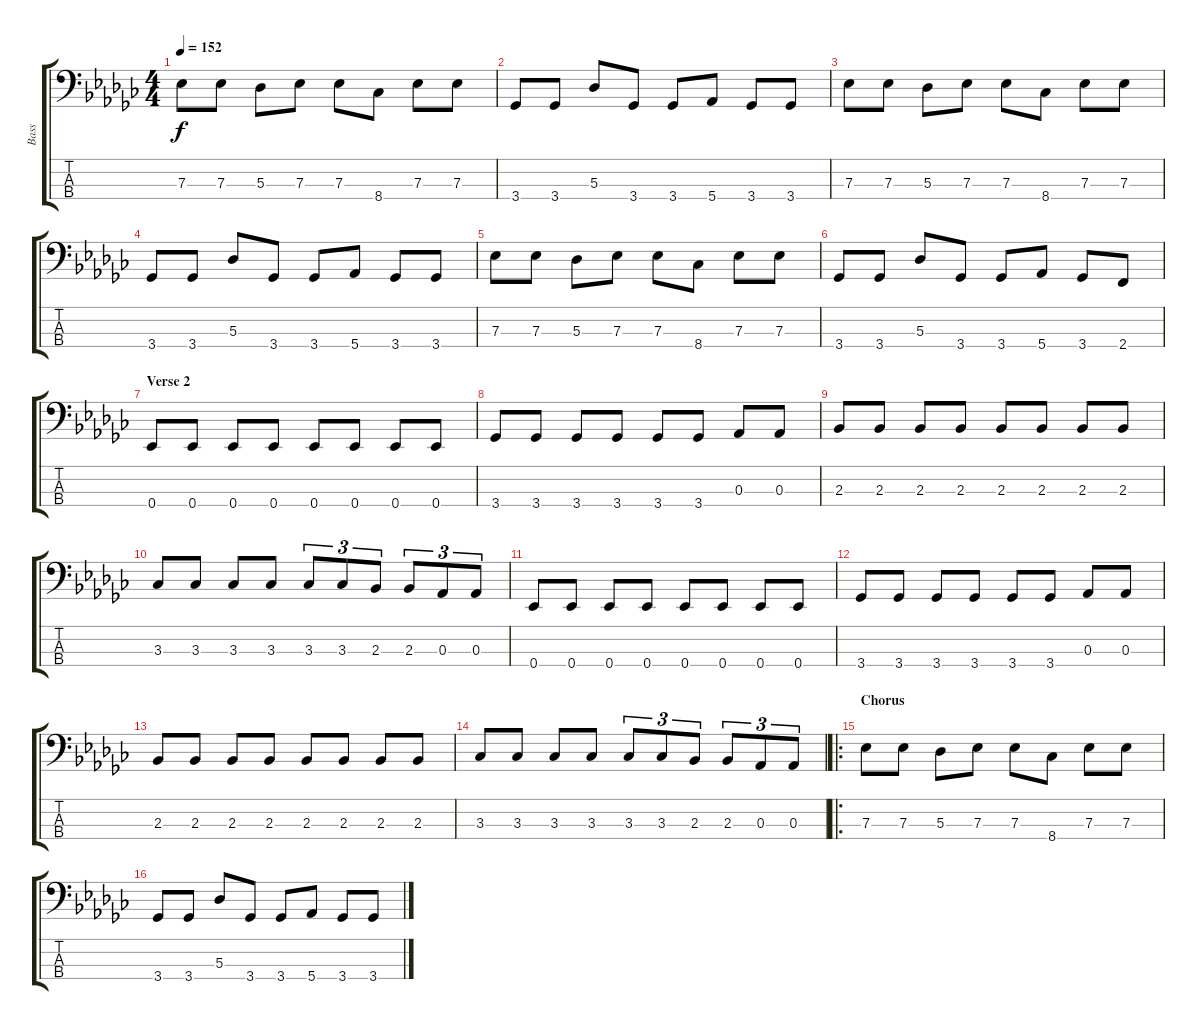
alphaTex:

\track ("Bass" "Bass") {instrument electricbasspick}
\staff {score tabs}
\tuning (Gb2 Db2 Ab1 Eb1) {hide}
\ts (4 4)
\tempo 152
\clef f4
\ks gb
7.3.8{dy f} 7.3.8 5.3.8 7.3.8 7.3.8 8.4.8 7.3.8 7.3.8 |
3.4.8 3.4.8 5.3.8 3.4.8 3.4.8 5.4.8 3.4.8 3.4.8 |
7.3.8 7.3.8 5.3.8 7.3.8 7.3.8 8.4.8 7.3.8 7.3.8 |
3.4.8 3.4.8 5.3.8 3.4.8 3.4.8 5.4.8 3.4.8 3.4.8 |
7.3.8 7.3.8 5.3.8 7.3.8 7.3.8 8.4.8 7.3.8 7.3.8 |
3.4.8 3.4.8 5.3.8 3.4.8 3.4.8 5.4.8 3.4.8 2.4.8 |
\section ("" "Verse 2")
0.4.8 0.4.8 0.4.8 0.4.8 0.4.8 0.4.8 0.4.8 0.4.8 |
3.4.8 3.4.8 3.4.8 3.4.8 3.4.8 3.4.8 0.3.8 0.3.8 |
2.3.8 2.3.8 2.3.8 2.3.8 2.3.8 2.3.8 2.3.8 2.3.8 |
3.3.8 3.3.8 3.3.8 3.3.8 3.3.8{tu (3 2)} 3.3.8{tu (3 2)} 2.3.8{tu (3 2)} 2.3.8{tu (3 2)} 0.3.8{tu (3 2)} 0.3.8{tu (3 2)} |
0.4.8 0.4.8 0.4.8 0.4.8 0.4.8 0.4.8 0.4.8 0.4.8 |
3.4.8 3.4.8 3.4.8 3.4.8 3.4.8 3.4.8 0.3.8 0.3.8 |
2.3.8 2.3.8 2.3.8 2.3.8 2.3.8 2.3.8 2.3.8 2.3.8 |
3.3.8 3.3.8 3.3.8 3.3.8 3.3.8{tu (3 2)} 3.3.8{tu (3 2)} 2.3.8{tu (3 2)} 2.3.8{tu (3 2)} 0.3.8{tu (3 2)} 0.3.8{tu (3 2)} |
\ro
\section ("" "Chorus")
7.3.8 7.3.8 5.3.8 7.3.8 7.3.8 8.4.8 7.3.8 7.3.8 |
3.4.8 3.4.8 5.3.8 3.4.8 3.4.8 5.4.8 3.4.8 3.4.8
